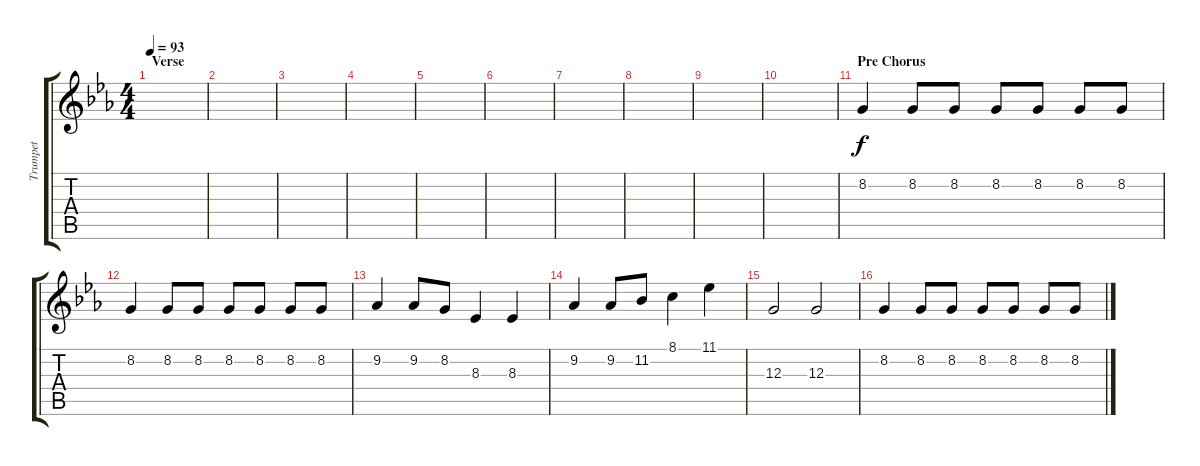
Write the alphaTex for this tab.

\track ("Trumpet" "Trumpet") {instrument trumpet}
\staff {score tabs}
\tuning (E4 B3 G3 D3 A2 E2) {hide}
\ts (4 4)
\section ("" "Verse")
\tempo 93
\clef g2
\ks eb
|
|
|
|
|
|
|
|
|
|
\section ("" "Pre Chorus")
8.2.4 8.2.8 8.2.8 8.2.8 8.2.8 8.2.8 8.2.8 |
8.2.4 8.2.8 8.2.8 8.2.8 8.2.8 8.2.8 8.2.8 |
9.2.4 9.2.8 8.2.8 8.3.4 8.3.4 |
9.2.4 9.2.8 11.2.8 8.1.4 11.1.4 |
12.3.2 12.3.2 |
8.2.4 8.2.8 8.2.8 8.2.8 8.2.8 8.2.8 8.2.8
